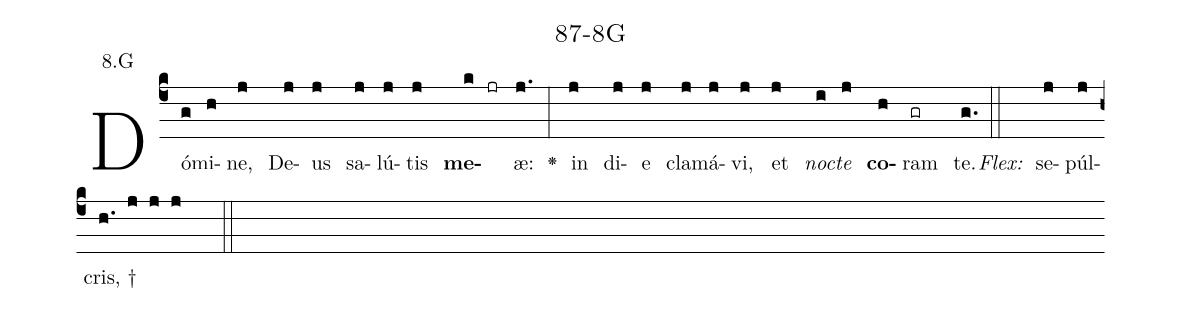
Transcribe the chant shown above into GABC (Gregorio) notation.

name: 87-8G;
annotation: 8.G;
%%
(c4)Dó(g)mi(h)ne,(j) De(j)us(j) sa(j)lú(j)tis(j) <b>me</b>(k jr)æ:(j.) <v>\greheightstar</v>(:) in(j) di(j)e(j) cla(j)má(j)vi,(j) et(j) <i>noc</i>(i)<i>te</i>(j) <b>co</b>(h)ram(gr) te.(g.) (::)
<i>Flex:</i>()  se(j)púl(j)cris, †(h. j j j  ::)

%E(j) u(j) o(i) u(j) a(h) e.(g.) (::)
